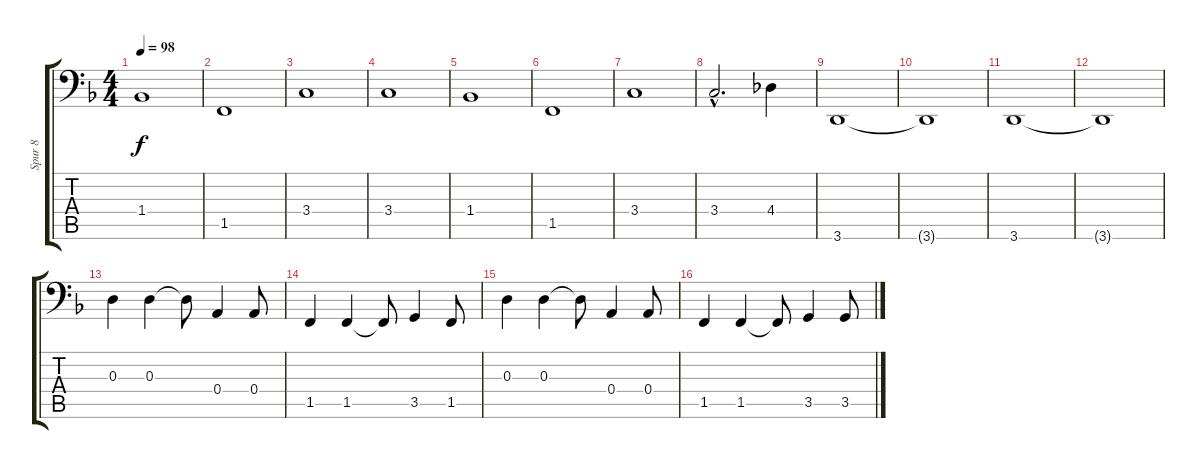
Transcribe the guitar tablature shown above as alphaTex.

\track ("Spur 8" "Spur 8") {instrument electricbasspick}
\staff {score tabs}
\tuning (C3 G2 D2 A1 E1 B0) {hide}
\ts (4 4)
\tempo 98
\clef f4
\ks dminor
1.4.1{dy f} |
1.5.1 |
3.4.1 |
3.4.1 |
1.4.1 |
1.5.1 |
3.4.1 |
3.4{hac}.2{d} 4.4.4 |
3.6.1 |
3.6{t}.1 |
3.6.1 |
3.6{t}.1 |
0.3.4 0.3.4 0.3{t}.8 0.4.4 0.4.8 |
1.5.4 1.5.4 1.5{t}.8 3.5.4 1.5.8 |
0.3.4 0.3.4 0.3{t}.8 0.4.4 0.4.8 |
1.5.4 1.5.4 1.5{t}.8 3.5.4 3.5.8
